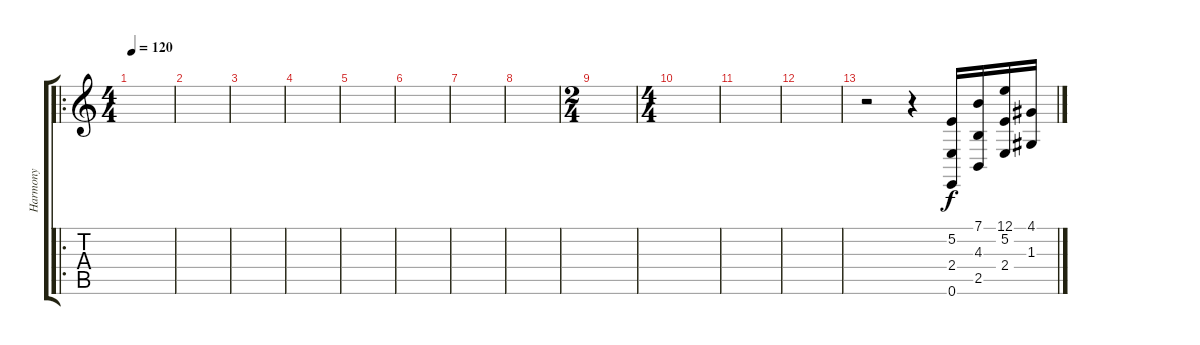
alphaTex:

\track ("Harmony" "Harmony") {instrument acousticgrandpiano}
\staff {score tabs}
\tuning (E4 B3 G3 D3 A2 E2) {hide}
\ro
\ts (4 4)
\tempo 120
\clef g2
\ks c
|
|
|
|
|
|
|
|
\ts (2 4)
|
\ts (4 4)
|
|
|
r.2 r.4 (5.2 2.4 0.6).16 (7.1 4.3 2.5).16 (12.1 5.2 2.4).16 (4.1 1.3).16
